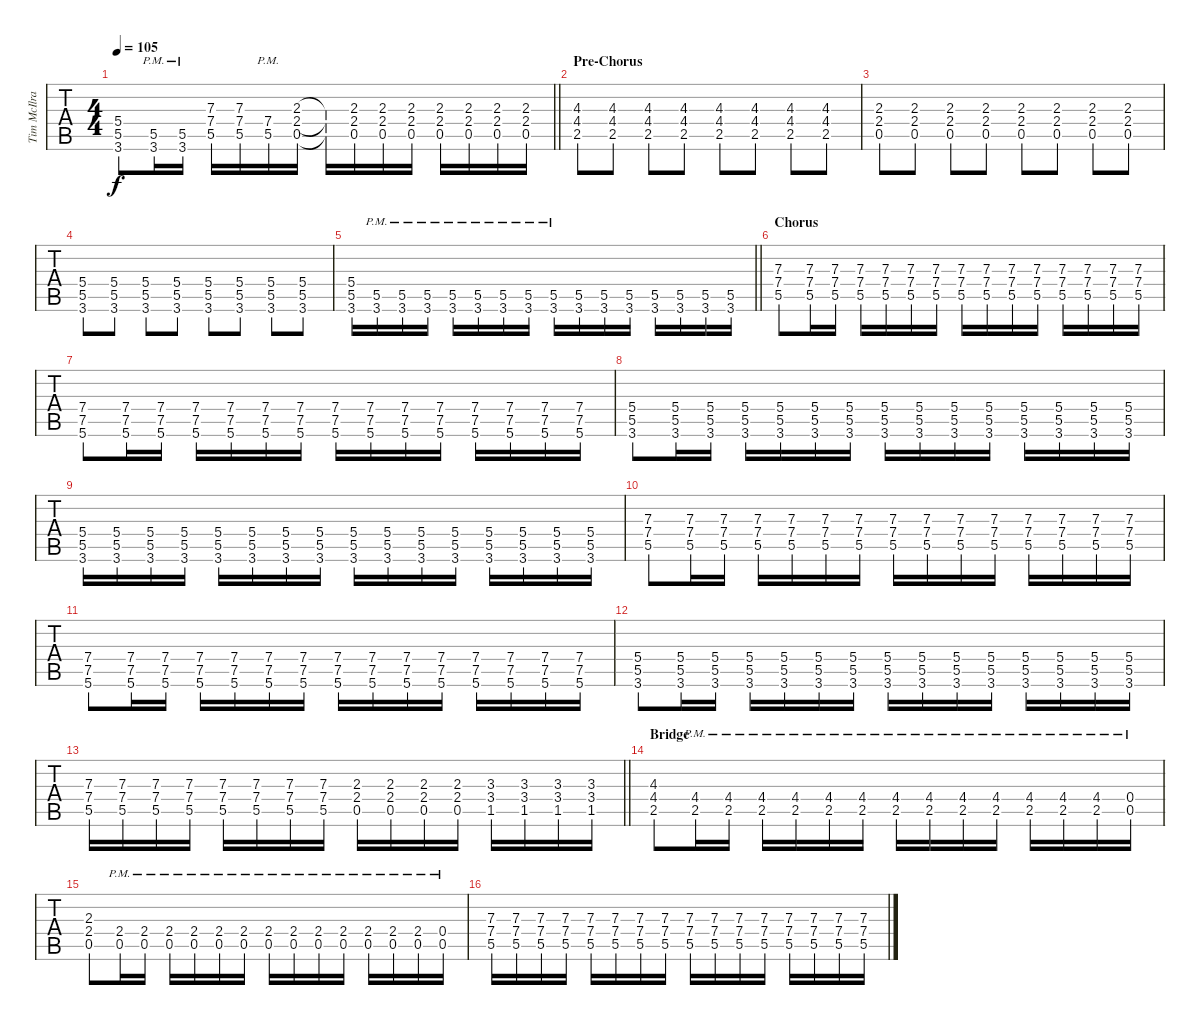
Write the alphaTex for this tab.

\track ("Tim McIlrath - Guitar One" "Tim McIlra") {instrument distortionguitar}
\staff {tabs}
\tuning (Eb4 Bb3 Gb3 Db3 Ab2 Eb2) {hide}
\ts (4 4)
\tempo 105
\clef g2
\barLineRight lightlight
\ks db
(5.4 5.5 3.6).8{dy f} (5.5{pm} 3.6{pm}).16 (5.5{pm} 3.6{pm}).16 (7.3 7.4 5.5).16 (7.3 7.4 5.5).16 (7.4{pm} 5.5{pm}).16 (2.3 2.4 0.5).16 (2.3{t} 2.4{t} 0.5{t}).16 (2.3 2.4 0.5).16 (2.3 2.4 0.5).16 (2.3 2.4 0.5).16 (2.3 2.4 0.5).16 (2.3 2.4 0.5).16 (2.3 2.4 0.5).16 (2.3 2.4 0.5).16 |
\section ("" "Pre-Chorus")
(4.3 4.4 2.5).8 (4.3 4.4 2.5).8 (4.3 4.4 2.5).8 (4.3 4.4 2.5).8 (4.3 4.4 2.5).8 (4.3 4.4 2.5).8 (4.3 4.4 2.5).8 (4.3 4.4 2.5).8 |
(2.3 2.4 0.5).8 (2.3 2.4 0.5).8 (2.3 2.4 0.5).8 (2.3 2.4 0.5).8 (2.3 2.4 0.5).8 (2.3 2.4 0.5).8 (2.3 2.4 0.5).8 (2.3 2.4 0.5).8 |
(5.4 5.5 3.6).8 (5.4 5.5 3.6).8 (5.4 5.5 3.6).8 (5.4 5.5 3.6).8 (5.4 5.5 3.6).8 (5.4 5.5 3.6).8 (5.4 5.5 3.6).8 (5.4 5.5 3.6).8 |
\barLineRight lightlight
(5.4 5.5 3.6).16 (5.5{pm} 3.6{pm}).16 (5.5{pm} 3.6{pm}).16 (5.5{pm} 3.6{pm}).16 (5.5{pm} 3.6{pm}).16 (5.5{pm} 3.6{pm}).16 (5.5{pm} 3.6{pm}).16 (5.5{pm} 3.6{pm}).16 (5.5{pm} 3.6{pm}).16 (5.5 3.6).16 (5.5 3.6).16 (5.5 3.6).16 (5.5 3.6).16 (5.5 3.6).16 (5.5 3.6).16 (5.5 3.6).16 |
\section ("" "Chorus")
(7.3 7.4 5.5).8 (7.3 7.4 5.5).16 (7.3 7.4 5.5).16 (7.3 7.4 5.5).16 (7.3 7.4 5.5).16 (7.3 7.4 5.5).16 (7.3 7.4 5.5).16 (7.3 7.4 5.5).16 (7.3 7.4 5.5).16 (7.3 7.4 5.5).16 (7.3 7.4 5.5).16 (7.3 7.4 5.5).16 (7.3 7.4 5.5).16 (7.3 7.4 5.5).16 (7.3 7.4 5.5).16 |
(7.4 7.5 5.6).8 (7.4 7.5 5.6).16 (7.4 7.5 5.6).16 (7.4 7.5 5.6).16 (7.4 7.5 5.6).16 (7.4 7.5 5.6).16 (7.4 7.5 5.6).16 (7.4 7.5 5.6).16 (7.4 7.5 5.6).16 (7.4 7.5 5.6).16 (7.4 7.5 5.6).16 (7.4 7.5 5.6).16 (7.4 7.5 5.6).16 (7.4 7.5 5.6).16 (7.4 7.5 5.6).16 |
(5.4 5.5 3.6).8 (5.4 5.5 3.6).16 (5.4 5.5 3.6).16 (5.4 5.5 3.6).16 (5.4 5.5 3.6).16 (5.4 5.5 3.6).16 (5.4 5.5 3.6).16 (5.4 5.5 3.6).16 (5.4 5.5 3.6).16 (5.4 5.5 3.6).16 (5.4 5.5 3.6).16 (5.4 5.5 3.6).16 (5.4 5.5 3.6).16 (5.4 5.5 3.6).16 (5.4 5.5 3.6).16 |
(5.4 5.5 3.6).16 (5.4 5.5 3.6).16 (5.4 5.5 3.6).16 (5.4 5.5 3.6).16 (5.4 5.5 3.6).16 (5.4 5.5 3.6).16 (5.4 5.5 3.6).16 (5.4 5.5 3.6).16 (5.4 5.5 3.6).16 (5.4 5.5 3.6).16 (5.4 5.5 3.6).16 (5.4 5.5 3.6).16 (5.4 5.5 3.6).16 (5.4 5.5 3.6).16 (5.4 5.5 3.6).16 (5.4 5.5 3.6).16 |
(7.3 7.4 5.5).8 (7.3 7.4 5.5).16 (7.3 7.4 5.5).16 (7.3 7.4 5.5).16 (7.3 7.4 5.5).16 (7.3 7.4 5.5).16 (7.3 7.4 5.5).16 (7.3 7.4 5.5).16 (7.3 7.4 5.5).16 (7.3 7.4 5.5).16 (7.3 7.4 5.5).16 (7.3 7.4 5.5).16 (7.3 7.4 5.5).16 (7.3 7.4 5.5).16 (7.3 7.4 5.5).16 |
(7.4 7.5 5.6).8 (7.4 7.5 5.6).16 (7.4 7.5 5.6).16 (7.4 7.5 5.6).16 (7.4 7.5 5.6).16 (7.4 7.5 5.6).16 (7.4 7.5 5.6).16 (7.4 7.5 5.6).16 (7.4 7.5 5.6).16 (7.4 7.5 5.6).16 (7.4 7.5 5.6).16 (7.4 7.5 5.6).16 (7.4 7.5 5.6).16 (7.4 7.5 5.6).16 (7.4 7.5 5.6).16 |
(5.4 5.5 3.6).8 (5.4 5.5 3.6).16 (5.4 5.5 3.6).16 (5.4 5.5 3.6).16 (5.4 5.5 3.6).16 (5.4 5.5 3.6).16 (5.4 5.5 3.6).16 (5.4 5.5 3.6).16 (5.4 5.5 3.6).16 (5.4 5.5 3.6).16 (5.4 5.5 3.6).16 (5.4 5.5 3.6).16 (5.4 5.5 3.6).16 (5.4 5.5 3.6).16 (5.4 5.5 3.6).16 |
\barLineRight lightlight
(7.3 7.4 5.5).16 (7.3 7.4 5.5).16 (7.3 7.4 5.5).16 (7.3 7.4 5.5).16 (7.3 7.4 5.5).16 (7.3 7.4 5.5).16 (7.3 7.4 5.5).16 (7.3 7.4 5.5).16 (2.3 2.4 0.5).16 (2.3 2.4 0.5).16 (2.3 2.4 0.5).16 (2.3 2.4 0.5).16 (3.3 3.4 1.5).16 (3.3 3.4 1.5).16 (3.3 3.4 1.5).16 (3.3 3.4 1.5).16 |
\section ("" "Bridge")
(4.3 4.4 2.5).8 (4.4{pm} 2.5{pm}).16 (4.4{pm} 2.5{pm}).16 (4.4{pm} 2.5{pm}).16 (4.4{pm} 2.5{pm}).16 (4.4{pm} 2.5{pm}).16 (4.4{pm} 2.5{pm}).16 (4.4{pm} 2.5{pm}).16 (4.4{pm} 2.5{pm}).16 (4.4{pm} 2.5{pm}).16 (4.4{pm} 2.5{pm}).16 (4.4{pm} 2.5{pm}).16 (4.4{pm} 2.5{pm}).16 (4.4{pm} 2.5{pm}).16 (0.4{pm} 0.5{pm}).16 |
(2.3 2.4 0.5).8 (2.4{pm} 0.5{pm}).16 (2.4{pm} 0.5{pm}).16 (2.4{pm} 0.5{pm}).16 (2.4{pm} 0.5{pm}).16 (2.4{pm} 0.5{pm}).16 (2.4{pm} 0.5{pm}).16 (2.4{pm} 0.5{pm}).16 (2.4{pm} 0.5{pm}).16 (2.4{pm} 0.5{pm}).16 (2.4{pm} 0.5{pm}).16 (2.4{pm} 0.5{pm}).16 (2.4{pm} 0.5{pm}).16 (2.4{pm} 0.5{pm}).16 (0.4{pm} 0.5{pm}).16 |
(7.3 7.4 5.5).16 (7.3 7.4 5.5).16 (7.3 7.4 5.5).16 (7.3 7.4 5.5).16 (7.3 7.4 5.5).16 (7.3 7.4 5.5).16 (7.3 7.4 5.5).16 (7.3 7.4 5.5).16 (7.3 7.4 5.5).16 (7.3 7.4 5.5).16 (7.3 7.4 5.5).16 (7.3 7.4 5.5).16 (7.3 7.4 5.5).16 (7.3 7.4 5.5).16 (7.3 7.4 5.5).16 (7.3 7.4 5.5).16
